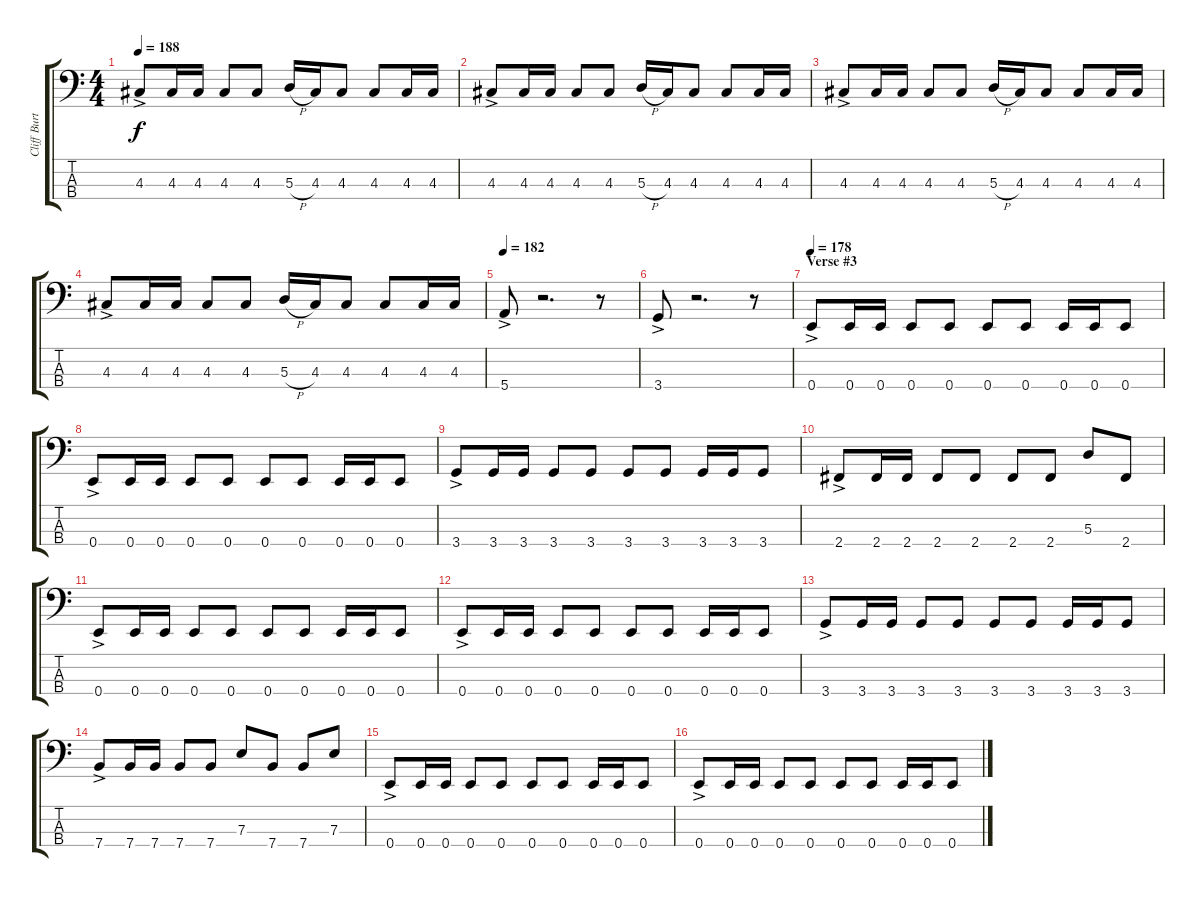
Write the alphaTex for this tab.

\track ("Cliff Burton (Bass)" "Cliff Burt") {instrument electricbassfinger}
\staff {score tabs}
\tuning (G2 D2 A1 E1) {hide}
\ts (4 4)
\tempo 188
\clef f4
\ks c
4.3{ac}.8{dy f} 4.3.16 4.3.16 4.3.8 4.3.8 5.3{h}.16 4.3.16 4.3.8 4.3.8 4.3.16 4.3.16 |
4.3{ac}.8 4.3.16 4.3.16 4.3.8 4.3.8 5.3{h}.16 4.3.16 4.3.8 4.3.8 4.3.16 4.3.16 |
4.3{ac}.8 4.3.16 4.3.16 4.3.8 4.3.8 5.3{h}.16 4.3.16 4.3.8 4.3.8 4.3.16 4.3.16 |
4.3{ac}.8 4.3.16 4.3.16 4.3.8 4.3.8 5.3{h}.16 4.3.16 4.3.8 4.3.8 4.3.16 4.3.16 |
\tempo 182
5.4{ac}.8 r.2{d} r.8 |
3.4{ac}.8 r.2{d} r.8 |
\section ("" "Verse #3")
\tempo 178
0.4{ac}.8 0.4.16 0.4.16 0.4.8 0.4.8 0.4.8 0.4.8 0.4.16 0.4.16 0.4.8 |
0.4{ac}.8 0.4.16 0.4.16 0.4.8 0.4.8 0.4.8 0.4.8 0.4.16 0.4.16 0.4.8 |
3.4{ac}.8 3.4.16 3.4.16 3.4.8 3.4.8 3.4.8 3.4.8 3.4.16 3.4.16 3.4.8 |
2.4{ac}.8 2.4.16 2.4.16 2.4.8 2.4.8 2.4.8 2.4.8 5.3.8 2.4.8 |
0.4{ac}.8 0.4.16 0.4.16 0.4.8 0.4.8 0.4.8 0.4.8 0.4.16 0.4.16 0.4.8 |
0.4{ac}.8 0.4.16 0.4.16 0.4.8 0.4.8 0.4.8 0.4.8 0.4.16 0.4.16 0.4.8 |
3.4{ac}.8 3.4.16 3.4.16 3.4.8 3.4.8 3.4.8 3.4.8 3.4.16 3.4.16 3.4.8 |
7.4{ac}.8 7.4.16 7.4.16 7.4.8 7.4.8 7.3.8 7.4.8 7.4.8 7.3.8 |
0.4{ac}.8 0.4.16 0.4.16 0.4.8 0.4.8 0.4.8 0.4.8 0.4.16 0.4.16 0.4.8 |
0.4{ac}.8 0.4.16 0.4.16 0.4.8 0.4.8 0.4.8 0.4.8 0.4.16 0.4.16 0.4.8
